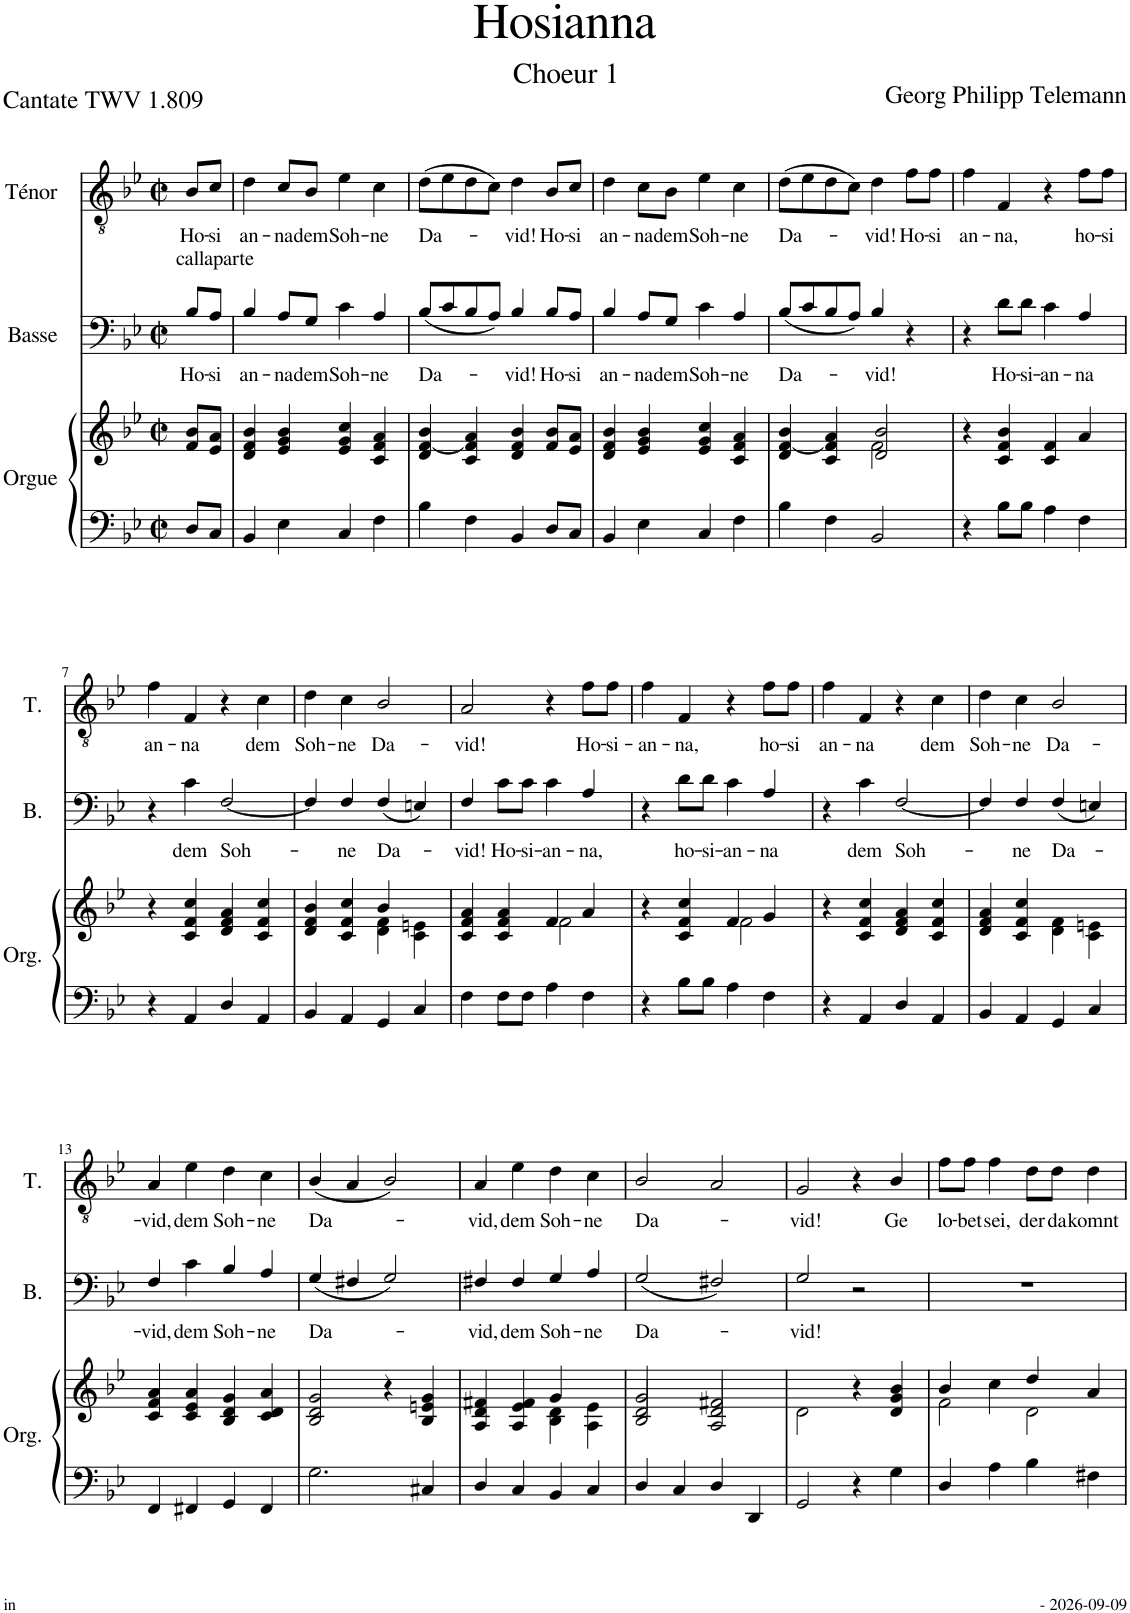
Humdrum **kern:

**kern	**kern	**kern	**text	**kern	**text	**text
*part3	*part3	*part2	*part2	*part1	*part1	*part1
*staff4	*staff3	*staff2	*staff2	*staff1	*staff1	*staff1
*I"Orgue	*	*I"Basse	*	*I"Ténor	*	*
*I'Org.	*	*I'B.	*	*I'T.	*	*
*clefF4	*clefG2	*clefF4	*	*clefGv2	*	*
*	*	*	*	*Trd1c2	*	*
*k[b-e-]	*k[b-e-]	*k[b-e-]	*	*k[b-e-]	*	*
*M2/2	*M2/2	*M2/2	*	*M2/2	*	*
*met(c|)	*met(c|)	*met(c|)	*	*met(c|)	*	*
=1	=1	=1	=1	=1	=1	=1
!	!	!	!LO:LY:b	!	!LO:LY:b	!
8D/L	8f/ 8b-/L	8B-/L	Ho-	8B-/L	Ho-	.
!	!	!	!LO:LY:b	!	!LO:LY:b	!LO:LY:b
8C/J	8e-/ 8a/J	8A/J	-si	8c/J	-si	callaparte
=2	=2	=2	=2	=2	=2	=2
!	!	!	!LO:LY:b	!	!LO:LY:b	!
4BB-/	4d/ 4f/ 4b-/	4B-/	an-	4d\	an-	.
!	!	!	!LO:LY:b	!	!LO:LY:b	!
4E-\	4e-/ 4g/ 4b-/	8A/L	-na	8c/L	-na	.
!	!	!	!LO:LY:b	!	!LO:LY:b	!
.	.	8G/J	dem	8B-/J	dem	.
!	!	!	!LO:LY:b	!	!LO:LY:b	!
4C/	4e-/ 4g/ 4cc/	4c\	Soh-	4e-\	Soh-	.
!	!	!	!LO:LY:b	!	!LO:LY:b	!
4F\	4c/ 4f/ 4a/	4A/	-ne	4c\	-ne	.
=3	=3	=3	=3	=3	=3	=3
!	!	!	!LO:LY:b	!	!LO:LY:b	!
4B-\	4d/ [4f/ 4b-/	(8B-/L	Da-	(8d\L	Da-	.
.	.	8c/	.	8e-\	.	.
4F\	4c/ 4f/] 4a/	8B-/	.	8d\	.	.
.	.	8A/J)	.	8c\J)	.	.
!	!	!	!LO:LY:b	!	!LO:LY:b	!
4BB-/	4d/ 4f/ 4b-/	4B-/	-vid!	4d\	-vid!	.
!	!	!	!LO:LY:b	!	!LO:LY:b	!
8D/L	8f/ 8b-/L	8B-/L	Ho-	8B-/L	Ho-	.
!	!	!	!LO:LY:b	!	!LO:LY:b	!
8C/J	8e-/ 8a/J	8A/J	-si	8c/J	-si	.
=4	=4	=4	=4	=4	=4	=4
!	!	!	!LO:LY:b	!	!LO:LY:b	!
4BB-/	4d/ 4f/ 4b-/	4B-/	an-	4d\	an-	.
!	!	!	!LO:LY:b	!	!LO:LY:b	!
4E-\	4e-/ 4g/ 4b-/	8A/L	-na	8c\L	-na	.
!	!	!	!LO:LY:b	!	!LO:LY:b	!
.	.	8G/J	dem	8B-\J	dem	.
!	!	!	!LO:LY:b	!	!LO:LY:b	!
4C/	4e-/ 4g/ 4cc/	4c\	Soh-	4e-\	Soh-	.
!	!	!	!LO:LY:b	!	!LO:LY:b	!
4F\	4c/ 4f/ 4a/	4A/	-ne	4c\	-ne	.
=5	=5	=5	=5	=5	=5	=5
*	*^	*	*	*	*	*
*	*	*^	*	*	*	*	*
!	!	!	!	!	!LO:LY:b	!	!LO:LY:b	!
4B-\	4d/ [4f/ 4b-/	2ryy	2ryy	(8B-/L	Da-	(8d\L	Da-	.
.	.	.	.	8c/	.	8e-\	.	.
4F\	4c/ 4f/] 4a/	.	.	8B-/	.	8d\	.	.
.	.	.	.	8A/J)	.	8c\J)	.	.
!	!	!	!	!	!LO:LY:b	!	!LO:LY:b	!
2BB-/	2b-/	2f\	2d/	4B-/	-vid!	4d\	-vid!	.
!	!	!	!	!	!	!	!LO:LY:b	!
.	.	.	.	4r	.	8f\L	Ho-	.
!	!	!	!	!	!	!	!LO:LY:b	!
.	.	.	.	.	.	8f\J	-si	.
*	*	*v	*v	*	*	*	*	*
=6	=6	=6	=6	=6	=6	=6	=6
!	!	!	!	!	!	!LO:LY:b	!
4r	4r	2ryy	4r	.	4f\	an-	.
!	!	!	!	!LO:LY:b	!	!LO:LY:b	!
8B-\L	4c/ 4f/ 4b-/	.	8d\L	Ho-	4F/	-na,	.
!	!	!	!	!LO:LY:b	!	!	!
8B-\J	.	.	8d\J	-si-	.	.	.
!	!	!	!	!LO:LY:b	!	!	!
4A\	4f/	4c/	4c\	-an-	4r	.	.
!	!	!	!	!LO:LY:b	!	!LO:LY:b	!
4F\	4a/	4ryy	4A/	-na	8f\L	ho-	.
!	!	!	!	!	!	!LO:LY:b	!
.	.	.	.	.	8f\J	-si	.
*	*v	*v	*	*	*	*	*
!!LO:LB:g=z
=7	=7	=7	=7	=7	=7	=7
!	!	!	!	!	!LO:LY:b	!
4r	4r	4r	.	4f\	an-	.
!	!	!	!LO:LY:b	!	!LO:LY:b	!
4AA/	4c/ 4f/ 4cc/	4c\	dem	4F/	-na	.
!	!	!	!LO:LY:b	!	!	!
4D/	4d/ 4f/ 4a/	[2F/	Soh-	4r	.	.
!	!	!	!	!	!LO:LY:b	!
4AA/	4c/ 4f/ 4cc/	.	.	4c\	dem	.
=8	=8	=8	=8	=8	=8	=8
*	*^	*	*	*	*	*
!	!	!	!	!	!	!LO:LY:b	!
4BB-/	4d/ 4f/ 4b-/	2ryy	4F/]	.	4d\	Soh-	.
!	!	!	!	!LO:LY:b	!	!LO:LY:b	!
4AA/	4c/ 4f/ 4cc/	.	4F/	-ne	4c\	-ne	.
!	!	!	!	!LO:LY:b	!	!LO:LY:b	!
4GG/	4b-/	4d\ 4f\	(4F/	Da-	2B-/	Da-	.
4C/	4c\ 4en\	4ryy	4En/)	.	.	.	.
=9	=9	=9	=9	=9	=9	=9	=9
!	!	!	!	!LO:LY:b	!	!LO:LY:b	!
4F\	2ryy	4c/ 4f/ 4a/	4F/	-vid!	2A/	-vid!	.
!	!	!	!	!LO:LY:b	!	!	!
8F\L	.	4c/ 4f/ 4a/	8c\L	Ho-	.	.	.
!	!	!	!	!LO:LY:b	!	!	!
8F\J	.	.	8c\J	-si-	.	.	.
!	!	!	!	!LO:LY:b	!	!	!
4A\	2f\	4f/	4c\	-an-	4r	.	.
!	!	!	!	!LO:LY:b	!	!LO:LY:b	!
4F\	.	4a/	4A/	-na,	8f\L	Ho-	.
!	!	!	!	!	!	!LO:LY:b	!
.	.	.	.	.	8f\J	-si-	.
=10	=10	=10	=10	=10	=10	=10	=10
!	!	!	!	!	!	!LO:LY:b	!
4r	4r	2ryy	4r	.	4f\	-an-	.
!	!	!	!	!LO:LY:b	!	!LO:LY:b	!
8B-\L	4c/ 4f/ 4cc/	.	8d\L	ho-	4F/	-na,	.
!	!	!	!	!LO:LY:b	!	!	!
8B-\J	.	.	8d\J	-si-	.	.	.
!	!	!	!	!LO:LY:b	!	!	!
4A\	4f/	2f\	4c\	-an-	4r	.	.
!	!	!	!	!LO:LY:b	!	!LO:LY:b	!
4F\	4g/	.	4A/	-na	8f\L	ho-	.
!	!	!	!	!	!	!LO:LY:b	!
.	.	.	.	.	8f\J	-si	.
*	*v	*v	*	*	*	*	*
=11	=11	=11	=11	=11	=11	=11
!	!	!	!	!	!LO:LY:b	!
4r	4r	4r	.	4f\	an-	.
!	!	!	!LO:LY:b	!	!LO:LY:b	!
4AA/	4c/ 4f/ 4cc/	4c\	dem	4F/	-na	.
!	!	!	!LO:LY:b	!	!	!
4D/	4d/ 4f/ 4a/	[2F/	Soh-	4r	.	.
!	!	!	!	!	!LO:LY:b	!
4AA/	4c/ 4f/ 4cc/	.	.	4c\	dem	.
=12	=12	=12	=12	=12	=12	=12
!	!	!	!	!	!LO:LY:b	!
4BB-/	4d/ 4f/ 4a/	4F/]	.	4d\	Soh-	.
!	!	!	!LO:LY:b	!	!LO:LY:b	!
4AA/	4c/ 4f/ 4cc/	4F/	-ne	4c\	-ne	.
!	!	!	!LO:LY:b	!	!LO:LY:b	!
4GG/	4d\ 4f\	(4F/	Da-	2B-/	Da-	.
4C/	4c\ 4en\	4En/)	.	.	.	.
!!LO:LB:g=z
=13	=13	=13	=13	=13	=13	=13
!	!	!	!LO:LY:b	!	!LO:LY:b	!
4FF/	4c/ 4f/ 4a/	4F/	-vid,	4A/	-vid,	.
!	!	!	!LO:LY:b	!	!LO:LY:b	!
4FF#X/	4c/ 4e-/ 4a/	4c\	dem	4e-\	dem	.
!	!	!	!LO:LY:b	!	!LO:LY:b	!
4GG/	4B-/ 4d/ 4g/	4B-/	Soh-	4d\	Soh-	.
!	!	!	!LO:LY:b	!	!LO:LY:b	!
4FF#/	4c/ 4d/ 4a/	4A/	-ne	4c\	-ne	.
=14	=14	=14	=14	=14	=14	=14
!	!	!	!LO:LY:b	!	!LO:LY:b	!
2.G\	2B-/ 2d/ 2g/	(4G/	Da-	(4B-/	Da-	.
.	.	4F#X/	.	4A/	.	.
.	4r	2G/)	.	2B-/)	.	.
4C#X/	4B-/ 4en/ 4g/	.	.	.	.	.
=15	=15	=15	=15	=15	=15	=15
*	*^	*	*	*	*	*
!	!	!	!	!LO:LY:b	!	!LO:LY:b	!
4D/	4A/ 4d/ 4f#X/	2ryy	4F#X/	-vid,	4A/	-vid,	.
!	!	!	!	!LO:LY:b	!	!LO:LY:b	!
4C/	4A/ 4e-/ 4f#/	.	4F#/	dem	4e-\	dem	.
!	!	!	!	!LO:LY:b	!	!LO:LY:b	!
4BB-/	4g/	4B-\ 4d\	4G/	Soh-	4d\	Soh-	.
!	!	!	!	!LO:LY:b	!	!LO:LY:b	!
4C/	4A\ 4e-\	4ryy	4A/	-ne	4c\	-ne	.
=16	=16	=16	=16	=16	=16	=16	=16
*	*	*^	*	*	*	*	*
!	!	!	!	!	!LO:LY:b	!	!LO:LY:b	!
4D/	2g/	2d/	2B-/	(2G/	Da-	2B-/	Da-	.
4C/	.	.	.	.	.	.	.	.
4D/	2d/	2A/ 2f#X/	2ryy	2F#X/)	.	2A/	.	.
4DD/	.	.	.	.	.	.	.	.
*	*v	*v	*v	*	*	*	*	*
=17	=17	=17	=17	=17	=17	=17
!	!	!	!LO:LY:b	!	!LO:LY:b	!
2GG/	2d\	2G/	-vid!	2G/	-vid!	.
4r	4r	2r	.	4r	.	.
!	!	!	!	!	!LO:LY:b	!
4G\	4d/ 4g/ 4b-/	.	.	4B-/	Ge	.
=18	=18	=18	=18	=18	=18	=18
*	*^	*	*	*	*	*
!	!	!	!	!	!	!LO:LY:b	!
4D/	4b-/	2f\	1r	.	8f\L	lo-	.
!	!	!	!	!	!	!LO:LY:b	!
.	.	.	.	.	8f\J	-bet	.
!	!	!	!	!	!	!LO:LY:b	!
4A\	4cc\	.	.	.	4f\	sei,	.
!	!	!	!	!	!	!LO:LY:b	!
4B-\	4dd/	2d\	.	.	8d\L	der	.
!	!	!	!	!	!	!LO:LY:b	!
.	.	.	.	.	8d\J	da	.
!	!	!	!	!	!	!LO:LY:b	!
4F#X\	4a/	.	.	.	4d\	komnt	.
*	*v	*v	*	*	*	*	*
=	=	=	=	=	=	=
*-	*-	*-	*-	*-	*-	*-
